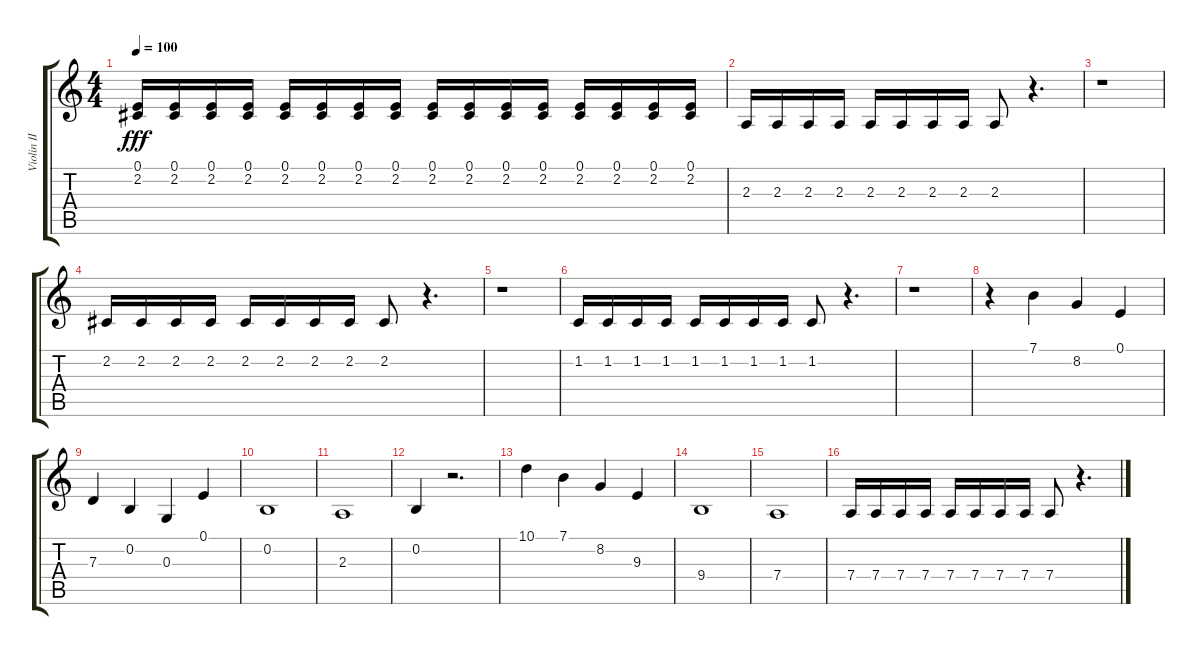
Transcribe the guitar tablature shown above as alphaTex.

\track ("Violin II" "Violin II") {instrument stringensemble1}
\staff {score tabs}
\tuning (E4 B3 G3 D3 A2 E2) {hide}
\ts (4 4)
\tempo 100
\clef g2
\ks c
(0.1 2.2).16{dy fff} (0.1 2.2).16 (0.1 2.2).16 (0.1 2.2).16 (0.1 2.2).16 (0.1 2.2).16 (0.1 2.2).16 (0.1 2.2).16 (0.1 2.2).16 (0.1 2.2).16 (0.1 2.2).16 (0.1 2.2).16 (0.1 2.2).16 (0.1 2.2).16 (0.1 2.2).16 (0.1 2.2).16 |
2.3.16 2.3.16 2.3.16 2.3.16 2.3.16 2.3.16 2.3.16 2.3.16 2.3.8 r.4{d} |
r.1 |
2.2.16 2.2.16 2.2.16 2.2.16 2.2.16 2.2.16 2.2.16 2.2.16 2.2.8 r.4{d} |
r.1 |
1.2.16 1.2.16 1.2.16 1.2.16 1.2.16 1.2.16 1.2.16 1.2.16 1.2.8 r.4{d} |
r.1 |
r.4 7.1.4 8.2.4 0.1.4 |
7.3.4 0.2.4 0.3.4 0.1.4 |
0.2.1 |
2.3.1 |
0.2.4 r.2{d} |
10.1.4 7.1.4 8.2.4 9.3.4 |
9.4.1 |
7.4.1 |
7.4.16 7.4.16 7.4.16 7.4.16 7.4.16 7.4.16 7.4.16 7.4.16 7.4.8 r.4{d}
